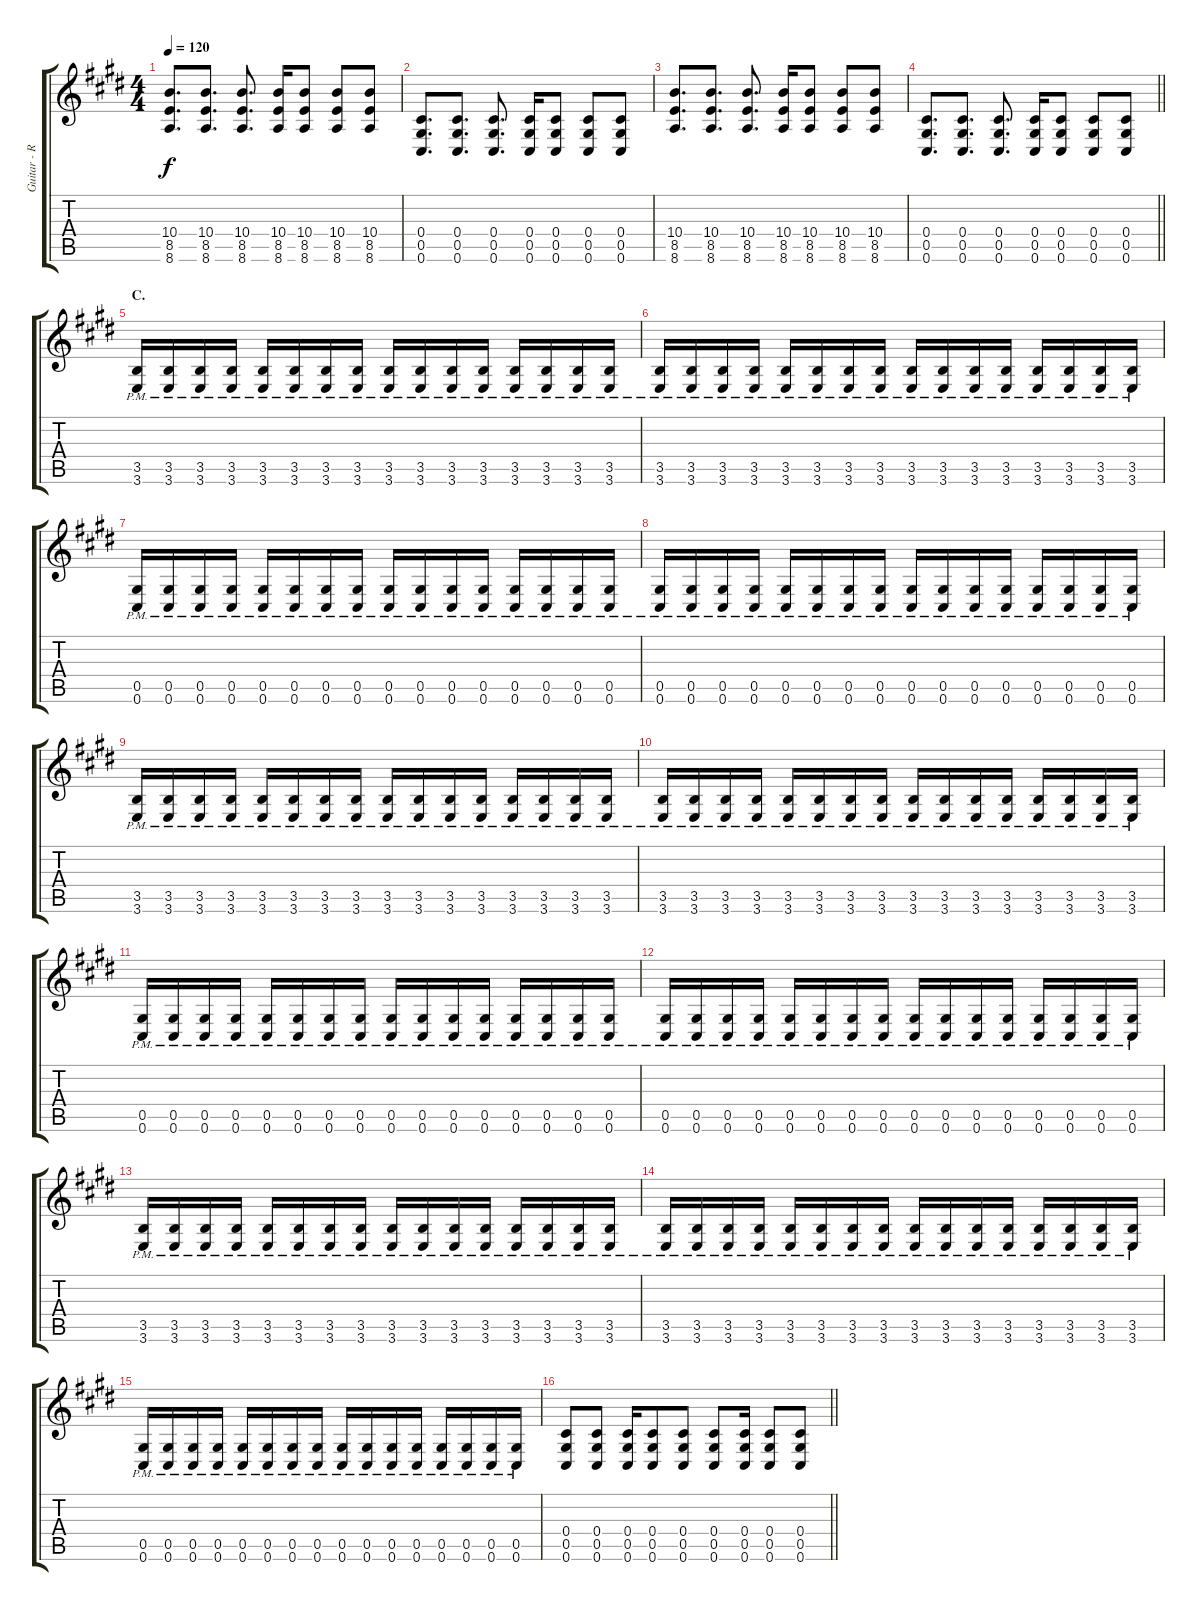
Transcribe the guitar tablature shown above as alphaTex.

\track ("Guitar - Right" "Guitar - R") {instrument distortionguitar}
\staff {score tabs}
\tuning (Eb4 Bb3 Gb3 Db3 Ab2 Db2) {hide}
\ts (4 4)
\tempo 120
\clef g2
\ks e
(10.4 8.5 8.6).8{d dy f} (10.4 8.5 8.6).8{d} (10.4 8.5 8.6).8{d} (10.4 8.5 8.6).16 (10.4 8.5 8.6).8 (10.4 8.5 8.6).8 (10.4 8.5 8.6).8 |
(0.4 0.5 0.6).8{d} (0.4 0.5 0.6).8{d} (0.4 0.5 0.6).8{d} (0.4 0.5 0.6).16 (0.4 0.5 0.6).8 (0.4 0.5 0.6).8 (0.4 0.5 0.6).8 |
(10.4 8.5 8.6).8{d} (10.4 8.5 8.6).8{d} (10.4 8.5 8.6).8{d} (10.4 8.5 8.6).16 (10.4 8.5 8.6).8 (10.4 8.5 8.6).8 (10.4 8.5 8.6).8 |
\barLineRight lightlight
(0.4 0.5 0.6).8{d} (0.4 0.5 0.6).8{d} (0.4 0.5 0.6).8{d} (0.4 0.5 0.6).16 (0.4 0.5 0.6).8 (0.4 0.5 0.6).8 (0.4 0.5 0.6).8 |
\section ("" "C.")
(3.5{pm} 3.6{pm}).16 (3.5{pm} 3.6{pm}).16 (3.5{pm} 3.6{pm}).16 (3.5{pm} 3.6{pm}).16 (3.5{pm} 3.6{pm}).16 (3.5{pm} 3.6{pm}).16 (3.5{pm} 3.6{pm}).16 (3.5{pm} 3.6{pm}).16 (3.5{pm} 3.6{pm}).16 (3.5{pm} 3.6{pm}).16 (3.5{pm} 3.6{pm}).16 (3.5{pm} 3.6{pm}).16 (3.5{pm} 3.6{pm}).16 (3.5{pm} 3.6{pm}).16 (3.5{pm} 3.6{pm}).16 (3.5{pm} 3.6{pm}).16 |
(3.5{pm} 3.6{pm}).16 (3.5{pm} 3.6{pm}).16 (3.5{pm} 3.6{pm}).16 (3.5{pm} 3.6{pm}).16 (3.5{pm} 3.6{pm}).16 (3.5{pm} 3.6{pm}).16 (3.5{pm} 3.6{pm}).16 (3.5{pm} 3.6{pm}).16 (3.5{pm} 3.6{pm}).16 (3.5{pm} 3.6{pm}).16 (3.5{pm} 3.6{pm}).16 (3.5{pm} 3.6{pm}).16 (3.5{pm} 3.6{pm}).16 (3.5{pm} 3.6{pm}).16 (3.5{pm} 3.6{pm}).16 (3.5{pm} 3.6{pm}).16 |
(0.5{pm} 0.6{pm}).16 (0.5{pm} 0.6{pm}).16 (0.5{pm} 0.6{pm}).16 (0.5{pm} 0.6{pm}).16 (0.5{pm} 0.6{pm}).16 (0.5{pm} 0.6{pm}).16 (0.5{pm} 0.6{pm}).16 (0.5{pm} 0.6{pm}).16 (0.5{pm} 0.6{pm}).16 (0.5{pm} 0.6{pm}).16 (0.5{pm} 0.6{pm}).16 (0.5{pm} 0.6{pm}).16 (0.5{pm} 0.6{pm}).16 (0.5{pm} 0.6{pm}).16 (0.5{pm} 0.6{pm}).16 (0.5{pm} 0.6{pm}).16 |
(0.5{pm} 0.6{pm}).16 (0.5{pm} 0.6{pm}).16 (0.5{pm} 0.6{pm}).16 (0.5{pm} 0.6{pm}).16 (0.5{pm} 0.6{pm}).16 (0.5{pm} 0.6{pm}).16 (0.5{pm} 0.6{pm}).16 (0.5{pm} 0.6{pm}).16 (0.5{pm} 0.6{pm}).16 (0.5{pm} 0.6{pm}).16 (0.5{pm} 0.6{pm}).16 (0.5{pm} 0.6{pm}).16 (0.5{pm} 0.6{pm}).16 (0.5{pm} 0.6{pm}).16 (0.5{pm} 0.6{pm}).16 (0.5{pm} 0.6{pm}).16 |
(3.5{pm} 3.6{pm}).16 (3.5{pm} 3.6{pm}).16 (3.5{pm} 3.6{pm}).16 (3.5{pm} 3.6{pm}).16 (3.5{pm} 3.6{pm}).16 (3.5{pm} 3.6{pm}).16 (3.5{pm} 3.6{pm}).16 (3.5{pm} 3.6{pm}).16 (3.5{pm} 3.6{pm}).16 (3.5{pm} 3.6{pm}).16 (3.5{pm} 3.6{pm}).16 (3.5{pm} 3.6{pm}).16 (3.5{pm} 3.6{pm}).16 (3.5{pm} 3.6{pm}).16 (3.5{pm} 3.6{pm}).16 (3.5{pm} 3.6{pm}).16 |
(3.5{pm} 3.6{pm}).16 (3.5{pm} 3.6{pm}).16 (3.5{pm} 3.6{pm}).16 (3.5{pm} 3.6{pm}).16 (3.5{pm} 3.6{pm}).16 (3.5{pm} 3.6{pm}).16 (3.5{pm} 3.6{pm}).16 (3.5{pm} 3.6{pm}).16 (3.5{pm} 3.6{pm}).16 (3.5{pm} 3.6{pm}).16 (3.5{pm} 3.6{pm}).16 (3.5{pm} 3.6{pm}).16 (3.5{pm} 3.6{pm}).16 (3.5{pm} 3.6{pm}).16 (3.5{pm} 3.6{pm}).16 (3.5{pm} 3.6{pm}).16 |
(0.5{pm} 0.6{pm}).16 (0.5{pm} 0.6{pm}).16 (0.5{pm} 0.6{pm}).16 (0.5{pm} 0.6{pm}).16 (0.5{pm} 0.6{pm}).16 (0.5{pm} 0.6{pm}).16 (0.5{pm} 0.6{pm}).16 (0.5{pm} 0.6{pm}).16 (0.5{pm} 0.6{pm}).16 (0.5{pm} 0.6{pm}).16 (0.5{pm} 0.6{pm}).16 (0.5{pm} 0.6{pm}).16 (0.5{pm} 0.6{pm}).16 (0.5{pm} 0.6{pm}).16 (0.5{pm} 0.6{pm}).16 (0.5{pm} 0.6{pm}).16 |
(0.5{pm} 0.6{pm}).16 (0.5{pm} 0.6{pm}).16 (0.5{pm} 0.6{pm}).16 (0.5{pm} 0.6{pm}).16 (0.5{pm} 0.6{pm}).16 (0.5{pm} 0.6{pm}).16 (0.5{pm} 0.6{pm}).16 (0.5{pm} 0.6{pm}).16 (0.5{pm} 0.6{pm}).16 (0.5{pm} 0.6{pm}).16 (0.5{pm} 0.6{pm}).16 (0.5{pm} 0.6{pm}).16 (0.5{pm} 0.6{pm}).16 (0.5{pm} 0.6{pm}).16 (0.5{pm} 0.6{pm}).16 (0.5{pm} 0.6{pm}).16 |
(3.5{pm} 3.6{pm}).16 (3.5{pm} 3.6{pm}).16 (3.5{pm} 3.6{pm}).16 (3.5{pm} 3.6{pm}).16 (3.5{pm} 3.6{pm}).16 (3.5{pm} 3.6{pm}).16 (3.5{pm} 3.6{pm}).16 (3.5{pm} 3.6{pm}).16 (3.5{pm} 3.6{pm}).16 (3.5{pm} 3.6{pm}).16 (3.5{pm} 3.6{pm}).16 (3.5{pm} 3.6{pm}).16 (3.5{pm} 3.6{pm}).16 (3.5{pm} 3.6{pm}).16 (3.5{pm} 3.6{pm}).16 (3.5{pm} 3.6{pm}).16 |
(3.5{pm} 3.6{pm}).16 (3.5{pm} 3.6{pm}).16 (3.5{pm} 3.6{pm}).16 (3.5{pm} 3.6{pm}).16 (3.5{pm} 3.6{pm}).16 (3.5{pm} 3.6{pm}).16 (3.5{pm} 3.6{pm}).16 (3.5{pm} 3.6{pm}).16 (3.5{pm} 3.6{pm}).16 (3.5{pm} 3.6{pm}).16 (3.5{pm} 3.6{pm}).16 (3.5{pm} 3.6{pm}).16 (3.5{pm} 3.6{pm}).16 (3.5{pm} 3.6{pm}).16 (3.5{pm} 3.6{pm}).16 (3.5{pm} 3.6{pm}).16 |
(0.5{pm} 0.6{pm}).16 (0.5{pm} 0.6{pm}).16 (0.5{pm} 0.6{pm}).16 (0.5{pm} 0.6{pm}).16 (0.5{pm} 0.6{pm}).16 (0.5{pm} 0.6{pm}).16 (0.5{pm} 0.6{pm}).16 (0.5{pm} 0.6{pm}).16 (0.5{pm} 0.6{pm}).16 (0.5{pm} 0.6{pm}).16 (0.5{pm} 0.6{pm}).16 (0.5{pm} 0.6{pm}).16 (0.5{pm} 0.6{pm}).16 (0.5{pm} 0.6{pm}).16 (0.5{pm} 0.6{pm}).16 (0.5{pm} 0.6{pm}).16 |
\barLineRight lightlight
(0.4 0.5 0.6).8 (0.4 0.5 0.6).8 (0.4 0.5 0.6).16 (0.4 0.5 0.6).8 (0.4 0.5 0.6).8 (0.4 0.5 0.6).8 (0.4 0.5 0.6).16 (0.4 0.5 0.6).8 (0.4 0.5 0.6).8
